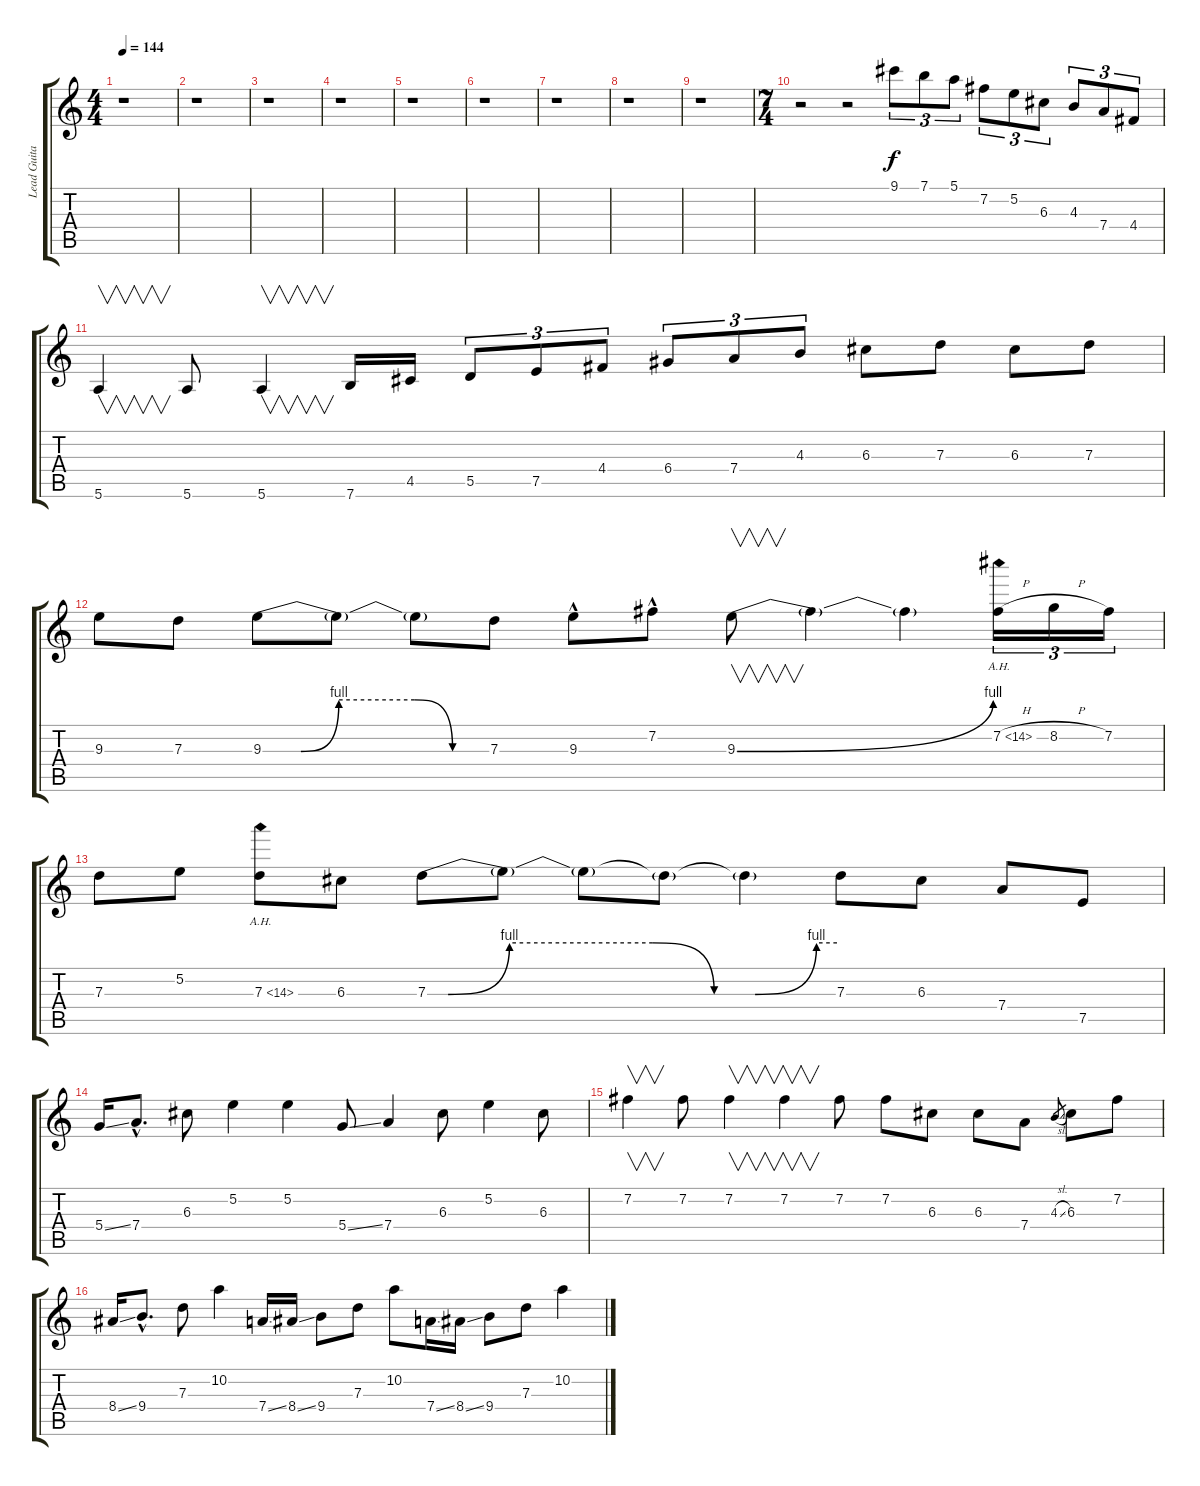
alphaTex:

\track ("Lead Guitar" "Lead Guita") {instrument distortionguitar}
\staff {score tabs}
\tuning (E4 B3 G3 D3 A2 E2) {hide}
\ts (4 4)
\tempo 144
\clef g2
\ks c
r.1{dy f} |
r.1 |
r.1 |
r.1 |
r.1 |
r.1 |
r.1 |
r.1 |
r.1 |
\ts (7 4)
r.2 r.2 9.1.8{tu (3 2)} 7.1.8{tu (3 2)} 5.1.8{tu (3 2)} 7.2.8{tu (3 2)} 5.2.8{tu (3 2)} 6.3.8{tu (3 2)} 4.3.8{tu (3 2)} 7.4.8{tu (3 2)} 4.4.8{tu (3 2)} |
5.6.4{v} 5.6.8 5.6.4{v} 7.6.16 4.5.16 5.5.8{tu (3 2)} 7.5.8{tu (3 2)} 4.4.8{tu (3 2)} 6.4.8{tu (3 2)} 7.4.8{tu (3 2)} 4.3.8{tu (3 2)} 6.3.8 7.3.8 6.3.8 7.3.8 |
9.3.8 7.3.8 9.3{be (custom 0 0 10 0 20 4 40 4 50 0 60 0)}.8 9.3{t}.8 9.3{t}.8 7.3.8 9.3{hac}.8 7.2{hac}.8 9.3{be (bend 0 0 60 4)}.8{v} 9.3{t}.4 9.3{t}.4 7.2{ah 7 h}.16{tu (3 2)} 8.2{h}.16{tu (3 2)} 7.2.16{tu (3 2)} |
7.3.8 5.2.8 7.3{ah 7}.8 6.3.8 7.3{be (custom 0 0 3 0 12 4 33 4 42 0 48 0 57 4 60 4)}.8 7.3{t}.8 7.3{t}.8 7.3{t}.8 7.3{t}.4 7.3.8 6.3.8 7.4.8 7.5.8 |
5.4{ss}.16 7.4{hac}.8{d} 6.3.8 5.2.4 5.2.4 5.4{ss}.8 7.4.4 6.3.8 5.2.4 6.3.8 |
7.2.4{v} 7.2.8 7.2.4{v} 7.2.4{v} 7.2.8 7.2.8 6.3.8 6.3.8 7.4.8 4.3{sl}.8{gr} 6.3.8 7.2.8 |
8.4{ss}.16 9.4{hac}.8{d} 7.3.8 10.2.4 7.4{ss}.16 8.4{ss}.16 9.4.8 7.3.8 10.2.8 7.4{ss}.16 8.4{ss}.16 9.4.8 7.3.8 10.2.4
